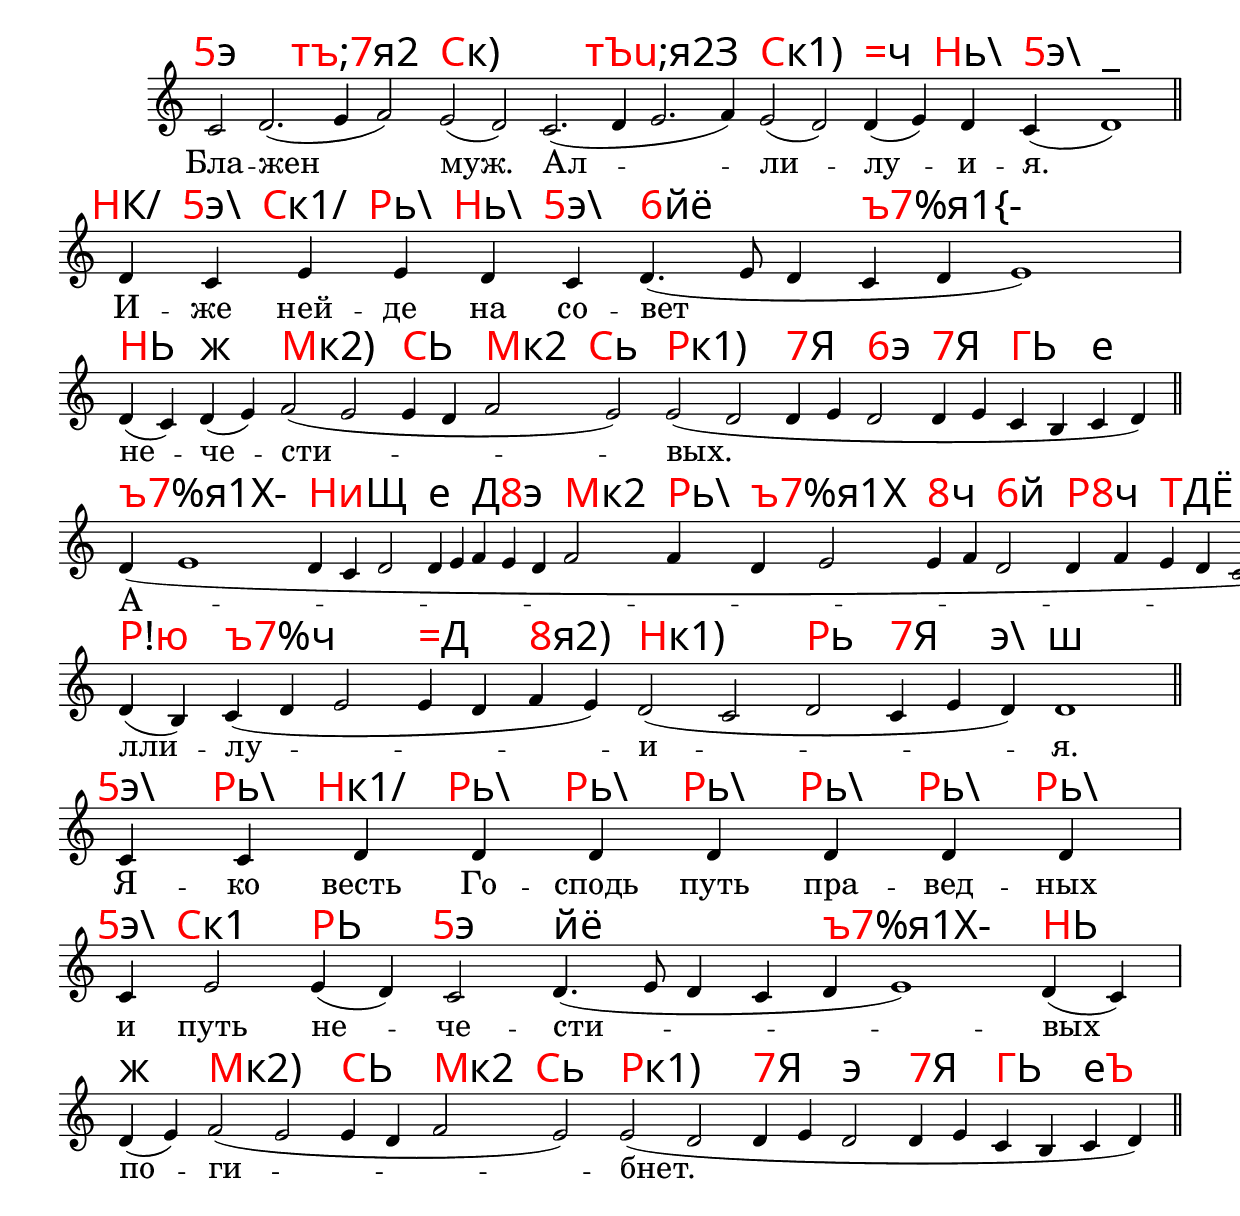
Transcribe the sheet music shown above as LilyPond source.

\version "2.14.1"

#(define all-characters
;; this contains every character that the text might use, including ones to be colored red
;; make sure there are no duplicates (they will appear doubled in the transformed text...)
   '(" " "!" "\"" "$" "%" "'" "(" ")" "*" "+" "," "-" "." "/"
     "0" "1" "2" "3" "4" "5" "6" "7" "8" "9" ":" ";" "<" "=" ">" "?" "@"
     "A" "B" "C" "D" "E" "F" "G" "H" "I" "J" "K" "L" "M" "N" "O" "P" "Q" "R" "S" "T" "U" "V" "W" "X" "Y" "Z"
     "[" "\\" "]" "^" "_" "`"
     "a" "b" "c" "d" "e" "f" "g" "h" "i" "j" "k" "l" "m" "n" "o" "p" "q" "r" "s" "t" "u" "v" "w" "x" "y" "z"
     "{" "|" "}" "~" " " "¤" "¦" "§" "©" "«" "­" "µ" "¶" "•" "»" 
	 "Ё" "Ђ" "Ѓ" "Є" "Ѕ" "Ї" "Ј" "Љ" "Ў"
     "А" "Б" "В" "Г" "Д" "Е" "Ж" "З" "И" "Й" "К" "Л" "М" "Н" "О" "П" "Р" "С" "Т" "У" "Ф" "Х" "Ц" "Ч" "Ш" "Щ" "Ъ" "Ы" "Ь" "Э" "Ю" "Я"
     "а" "б" "в" "г" "д" "е" "ж" "з" "и" "й" "к" "л" "м" "н" "о" "п" "р" "с" "т" "у" "ф" "х" "ц" "ч" "ш" "щ" "ъ" "ы" "ь" "э" "ю" "я"
     "ё" "ѓ" "є" "ѕ" "ї" "ј" "ў" "Ґ" "–" "—" "‚" "„" "†" "‡" "…" "‰" "‹" "€" "№" "∙" ""))

#(define characters-to-color "цуУнНгГщзъЪвВаАпПРлЛсСмМиИтТбБю№weEyYuUdDfFgGhHcCvVbBnN4567890=(<*?]}ўҐї∙¦§µЇЈЎ")

#(define (find-pos-length-pair str symb)
;; for the specified character --> '((position . length) (position . length) ...)
   (let ((result '())
         (counter 0))

     (define (helper str)
       (let ((pos (string-contains str symb)))
         (if pos
             (let ((dpos (+ pos (string-length symb))))
               (set! result (append result (cons (cons (+ pos counter) (string-length symb)) '())))
               (set! counter (+ counter dpos))
               (helper (string-drop str dpos))))))

      (helper str)
    result))

#(define (create-pos-length-alist str)
;; join alists of character data
  (let ((result '()))
    (for-each
      (lambda (sym)
        (let ((pos-length (find-pos-length-pair str sym)))
          (if (pair? pos-length)
              (set! result (append result pos-length)))))
      all-characters)
    result))

#(define (sort-alist alist)
;; sort alist by keys
   (sort alist (lambda (p q) (< (car p) (car q)))))

#(define convert-alist-to-markup
   (lambda (grob)
     (let* ((text (ly:grob-property grob 'text))
            (char-alist (sort-alist (create-pos-length-alist text))) ; position/length data for each character in text
            (result '()))

      (for-each (lambda (x)
      ;; convert each substring into a markup
      ;; if it is in the list characters-to-color, make it red
        (let* ((left (car x))
               (right (+ (car x) (cdr x)))
               (substr (substring text left right)))
          (if (string-contains characters-to-color substr)
              (set! result (append result (list (markup #:with-color red substr))))
              (set! result (append result (list (markup substr)))))))
        char-alist)

     (set! result (make-concat-markup result))
     (set! (ly:grob-property grob 'text) result))))

colorSymbols =
#(define-music-function
   (parser location) ()
  #{
     \override Lyrics . LyricText #'before-line-breaking = #convert-alist-to-markup
  #})

melody = \relative c' 
	{
	\cadenzaOn 
	c2 d2. (e4 f2) e (d) c2. (d4 e2. f4) e2 (d) d4 (e) d c (d1) \bar "||" \break

	d4 c e e d c d4. (e8 d4 c d e1) \bar "|" \break
	d4 (c) d (e) f2 (e e4 d f2 e) e (d d4 e d2 d4 e c b c d) \bar "||" \break
	
	d4 (e1 d4 c d2 d4 e f e d f2 f4 d e2 e4 f4 d2 d4 f e d c2 d) \bar "|" \break
	d4 (b) c (d e2 e4 d f e) d2 (c d c4 e d) d1 \bar "||" \break
	
	c4 c d d d d d d d \bar "|" 
	c4 e2 e4 (d) c2 d4. (e8 d4 c4 d e1) d4 (c) \bar "|" \break
	d (e) f2 (e e4 d f2 e) e (d d4 e d2 d4 e c b c d) \bar "||"
	\cadenzaOff 
	}

text = \lyricmode 
	{
	\override LyricSpace #'minimum-distance = #1.0
	\override LyricText #'font-size = #3
	Бла -- жен муж. Ал -- ли -- лу -- и -- я.
	
	И -- же ней -- де на со -- вет   
	не -- че -- сти -- вых.
	
	А -- лли -- лу -- и -- я.
	
	Я -- ко весть Го -- сподь путь пра -- вед -- ных
	и путь не -- че -- сти -- вых
	по -- ги -- бнет.
	}
	

znamen = \lyricmode 
	{
	\set associatedVoice = #"one"
	\override LyricSpace #'minimum-distance = #2.0
	\override LyricText #'font-name = #"Paraklht Regular"
	\override LyricText #'font-size = #5
	\colorSymbols
	"5э"2 "   тъ;7я2"1. "Ск)"1 "    тЪu;я2З"1 \skip 1 "Ск1)"1 "=ч"2 "Нь\\"4 "5э\\"4 "_"1
	"НК/"4 "5э\\"4 "Ск1/"4 "Рь\\"4 "Нь\\"4 "5э\\"4  "6йё"2. "ъ7%я1{-"1. "НЬ"2 "ж"2 "Мк2)"1 "СЬ"2 "Мк2"2 "Сь"2 "Рк1)"1 "7Я"2 "6э"2 "7Я"2 "ГЬ"2 "е"2
	
	"ъ7%я1Х-"4 \skip 1 "НиЩ"1 "е"2 "Д8э"2. "Мк2"2 "Рь\\"4 "ъ7%я1Х"2. "8ч"2 "6й"2 "Р8ч"2 "ТДЁ"1 "Нк1"2 "Р!ю"2 "ъ7%ч"1 "=Д"2 "8я2)"2 "Нк1)"1 "Рь"2 "7Я"2 "э\\"4 "ш"1
	
	"5э\\"4 "Рь\\"4 "Нк1/"4 "Рь\\"4 "Рь\\"4 "Рь\\"4 "Рь\\"4 "Рь\\"4 "Рь\\"4 "5э\\"4 "Ск1"2 "РЬ"2 "5э"2 "йё"1 "ъ7%я1Х-"4 \skip 1 "НЬ"2 "ж"2 "Мк2)"1 "СЬ"2 "Мк2"2 "Сь"2 "Рк1)"1 "7Я"2 "э"2 "7Я"2 "ГЬ"2 "еЪ"2 
	}

\score{
  <<
    \new Staff = slavonic <<
	\new Voice = "one" {
	  \autoBeamOff  
	  \melody
    }
	>>
    \new Lyrics \lyricsto "one" \text
	\new Lyrics \with { alignAboveContext = slavonic } \lyricmode {\set associatedVoice = #"melody" \znamen}
  >>
	\layout 
	{
		\context 
		{ 
			\Staff 
			\remove Time_signature_engraver 
			\remove "Forbid_line_break_engraver"
		}
	}
}